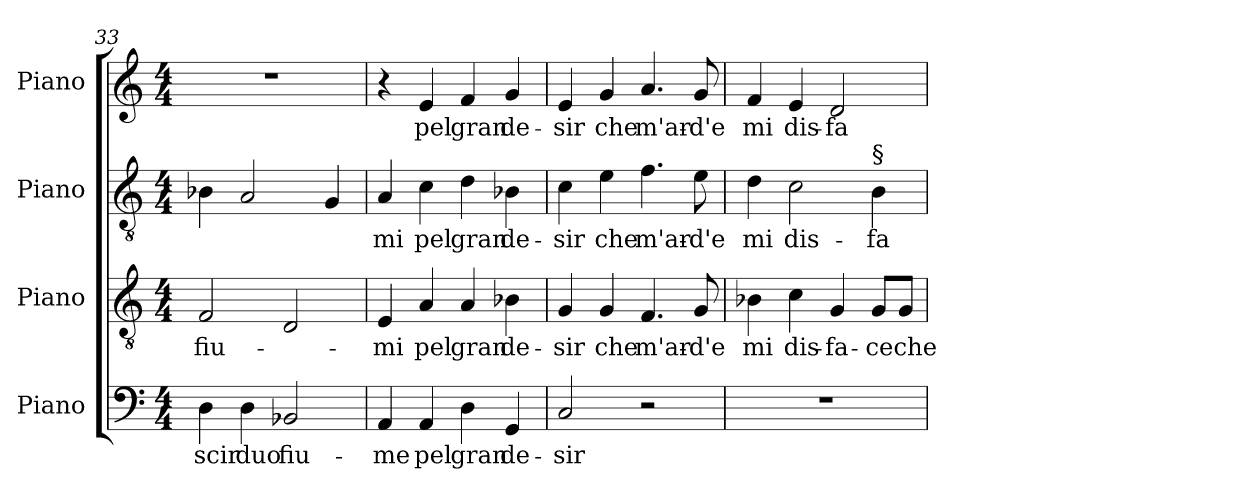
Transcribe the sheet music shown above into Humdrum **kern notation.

**kern	**text	**kern	**text	**kern	**text	**kern	**text
*part4	*part4	*part3	*part3	*part2	*part2	*part1	*part1
*staff4	*staff4	*staff3	*staff3	*staff2	*staff2	*staff1	*staff1
*I"Piano	*	*I"Piano	*	*I"Piano	*	*I"Piano	*
*I'Pno.	*	*I'Pno.	*	*I'Pno.	*	*I'Pno.	*
*clefF4	*	*clefGv2	*	*clefGv2	*	*clefG2	*
*	*	*ITrd7c12	*	*ITrd7c12	*	*	*
*k[]	*	*k[]	*	*k[]	*	*k[]	*
*C:	*	*C:	*	*C:	*	*C:	*
*M4/4	*	*M4/4	*	*M4/4	*	*M4/4	*
=33	=33	=33	=33	=33	=33	=33	=33
!	!LO:LY:b:color=#000000	!	!	!	!	!	!
!	!	!	!LO:LY:b:color=#000000	!	!	!	!
4Di\	-scir	2FFi/	fiu-	4BB-i\	.	1r	.
!	!LO:LY:b:color=#000000	!	!	!	!	!	!
4Di\	duo	.	.	2AAi/	.	.	.
!	!LO:LY:b:color=#000000	!	!	!	!	!	!
2BB-i/	fiu-	2DDi/	.	.	.	.	.
.	.	.	.	4GGi/	.	.	.
=34	=34	=34	=34	=34	=34	=34	=34
!	!LO:LY:b:color=#000000	!	!	!	!	!	!
!	!	!	!LO:LY:b:color=#000000	!	!	!	!
!	!	!	!	!	!LO:LY:b:color=#000000	!	!
4AAi/	-me	4EEi/	-mi	4AAi/	-mi	4r	.
!	!LO:LY:b:color=#000000	!	!	!	!	!	!
!	!	!	!LO:LY:b:color=#000000	!	!	!	!
!	!	!	!	!	!LO:LY:b:color=#000000	!	!
!	!	!	!	!	!	!	!LO:LY:b:color=#000000
4AAi/	pel	4AAi/	pel	4Ci\	pel	4ei/	pel
!	!LO:LY:b:color=#000000	!	!	!	!	!	!
!	!	!	!LO:LY:b:color=#000000	!	!	!	!
!	!	!	!	!	!LO:LY:b:color=#000000	!	!
!	!	!	!	!	!	!	!LO:LY:b:color=#000000
4Di\	gran	4AAi/	gran	4Di\	gran	4fi/	gran
!	!LO:LY:b:color=#000000	!	!	!	!	!	!
!	!	!	!LO:LY:b:color=#000000	!	!	!	!
!	!	!	!	!	!LO:LY:b:color=#000000	!	!
!	!	!	!	!	!	!	!LO:LY:b:color=#000000
4GGi/	de-	4BB-i\	de-	4BB-i\	de-	4gi/	de-
=35	=35	=35	=35	=35	=35	=35	=35
!	!LO:LY:b:color=#000000	!	!	!	!	!	!
!	!	!	!LO:LY:b:color=#000000	!	!	!	!
!	!	!	!	!	!LO:LY:b:color=#000000	!	!
!	!	!	!	!	!	!	!LO:LY:b:color=#000000
2Ci/	-sir	4GGi/	-sir	4Ci\	-sir	4ei/	-sir
!	!	!	!LO:LY:b:color=#000000	!	!	!	!
!	!	!	!	!	!LO:LY:b:color=#000000	!	!
!	!	!	!	!	!	!	!LO:LY:b:color=#000000
.	.	4GGi/	che	4Ei\	che	4gi/	che
!	!	!	!LO:LY:b:color=#000000	!	!	!	!
!	!	!	!	!	!LO:LY:b:color=#000000	!	!
!	!	!	!	!	!	!	!LO:LY:b:color=#000000
2r	.	4.FFi/	m'ar-	4.Fi\	m'ar-	4.ai/	m'ar-
!	!	!	!LO:LY:b:color=#000000	!	!	!	!
!	!	!	!	!	!LO:LY:b:color=#000000	!	!
!	!	!	!	!	!	!	!LO:LY:b:color=#000000
.	.	8GGi/	-d'e	8Ei\	-d'e	8gi/	-d'e
!!LO:LB:g=z
=36	=36	=36	=36	=36	=36	=36	=36
!	!	!	!LO:LY:b:color=#000000	!	!	!	!
!	!	!	!	!	!LO:LY:b:color=#000000	!	!
!	!	!	!	!	!	!	!LO:LY:b:color=#000000
1r	.	4BB-i\	mi	4Di\	mi	4fi/	mi
!	!	!	!LO:LY:b:color=#000000	!	!	!	!
!	!	!	!	!	!LO:LY:b:color=#000000	!	!
!	!	!	!	!	!	!	!LO:LY:b:color=#000000
.	.	4Ci\	dis-	2Ci\	dis-	4ei/	dis-
!	!	!	!LO:LY:b:color=#000000	!	!	!	!
!	!	!	!	!	!	!	!LO:LY:b:color=#000000
.	.	4GGi/	-fa-	.	.	2di/	-fa-
!	!	!	!LO:LY:b:color=#000000	!	!	!	!
!	!	!	!	!LO:TX:a:t=§	!	!	!
!	!	!	!	!	!LO:LY:b:color=#000000	!	!
.	.	8GGi/L	-ce	4BBi\	-fa-	.	.
!	!	!	!LO:LY:b:color=#000000	!	!	!	!
.	.	8GGi/J	che	.	.	.	.
=	=	=	=	=	=	=	=
*-	*-	*-	*-	*-	*-	*-	*-
